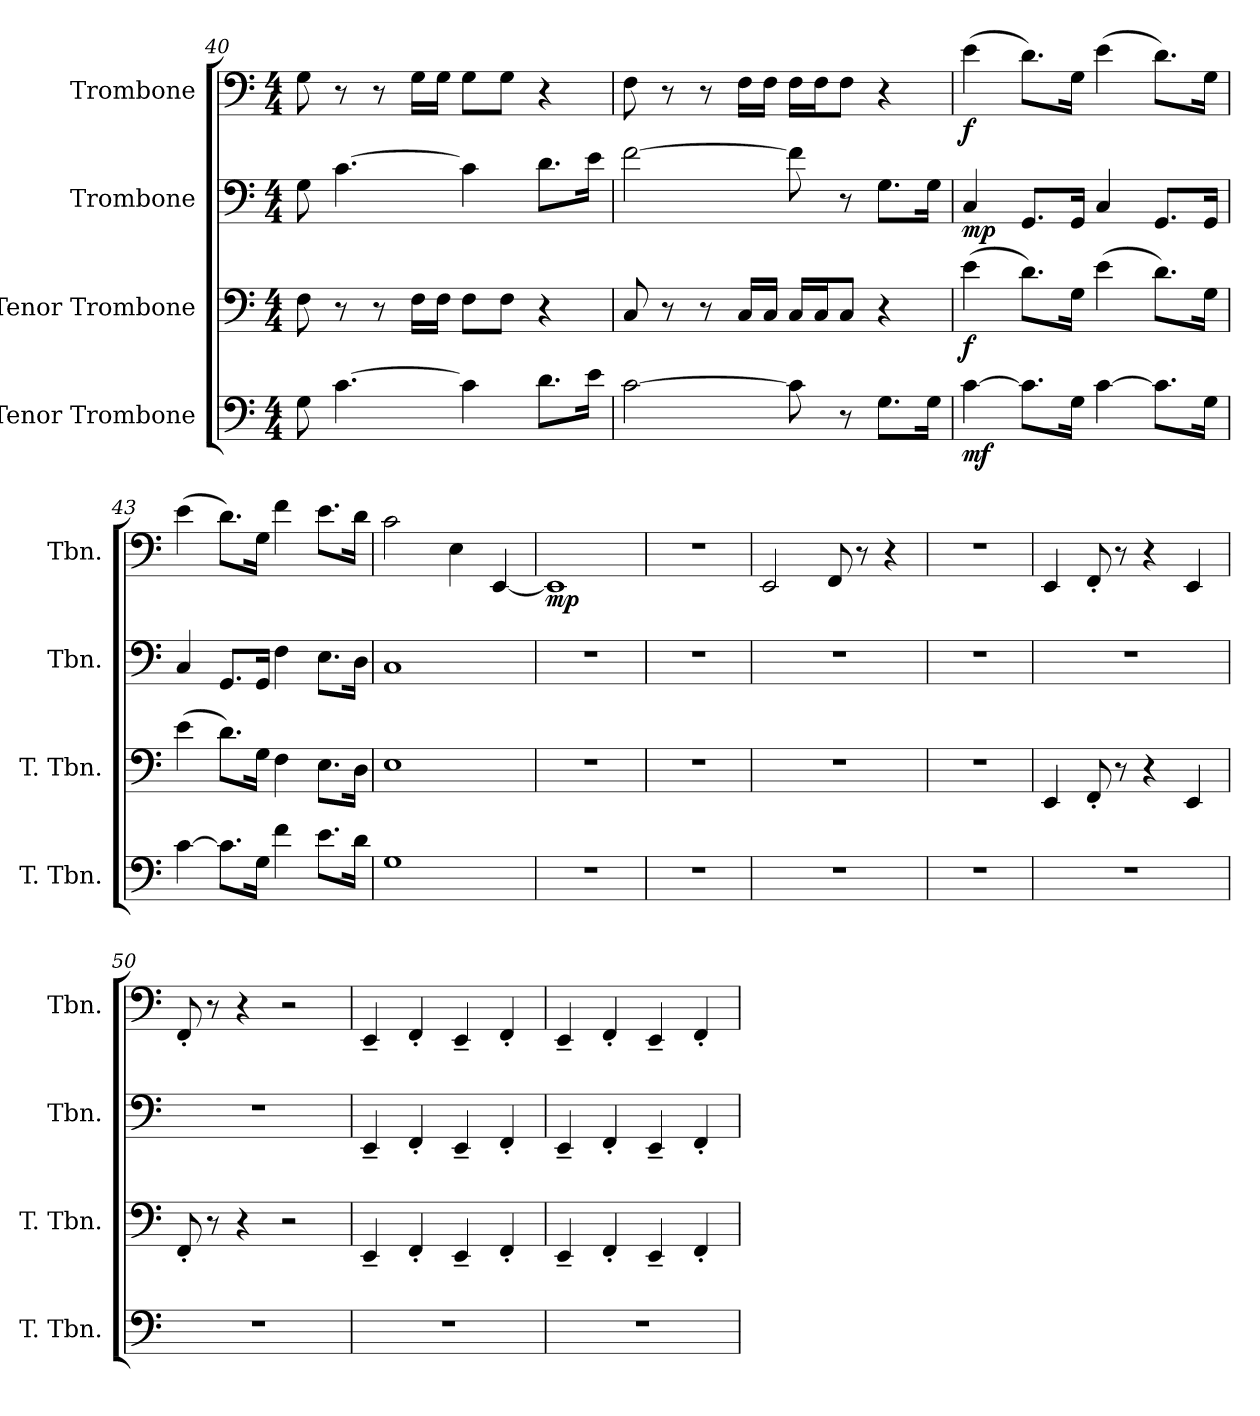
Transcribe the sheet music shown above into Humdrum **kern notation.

**kern	**dynam	**kern	**dynam	**kern	**dynam	**kern	**dynam
*part4	*part4	*part3	*part3	*part2	*part2	*part1	*part1
*staff4	*staff4	*staff3	*staff3	*staff2	*staff2	*staff1	*staff1
*I"Tenor Trombone	*	*I"Tenor Trombone	*	*I"Trombone	*	*I"Trombone	*
*I'T. Tbn.	*	*I'T. Tbn.	*	*I'Tbn.	*	*I'Tbn.	*
!!LO:LB:g=z
*clefF4	*	*clefF4	*	*clefF4	*	*clefF4	*
*k[]	*	*k[]	*	*k[]	*	*k[]	*
*M4/4	*	*M4/4	*	*M4/4	*	*M4/4	*
=40	=40	=40	=40	=40	=40	=40	=40
8G\	.	8F\	.	8G\	.	8G\	.
[4.c\	.	8r	.	[4.c\	.	8r	.
.	.	8r	.	.	.	8r	.
.	.	16F\LL	.	.	.	16G\LL	.
.	.	16F\JJ	.	.	.	16G\JJ	.
4c\]	.	8F\L	.	4c\]	.	8G\L	.
.	.	8F\J	.	.	.	8G\J	.
8.d\L	.	4r	.	8.d\L	.	4r	.
16e\Jk	.	.	.	16e\Jk	.	.	.
=41	=41	=41	=41	=41	=41	=41	=41
[2c\	.	8C/	.	[2f\	.	8F\	.
.	.	8r	.	.	.	8r	.
.	.	8r	.	.	.	8r	.
.	.	16C/LL	.	.	.	16F\LL	.
.	.	16C/JJ	.	.	.	16F\JJ	.
8c\]	.	16C/LL	.	8f\]	.	16F\LL	.
.	.	16C/J	.	.	.	16F\J	.
8r	.	8C/J	.	8r	.	8F\J	.
8.G\L	.	4r	.	8.G\L	.	4r	.
16G\Jk	.	.	.	16G\Jk	.	.	.
=42	=42	=42	=42	=42	=42	=42	=42
!	!LO:DY:b	!	!LO:DY:b	!	!LO:DY:b	!	!LO:DY:b
[4c\	mf	(4e\	f	4C/	mp	(4e\	f
8.c\L]	.	8.d\L)	.	8.GG/L	.	8.d\L)	.
16G\Jk	.	16G\Jk	.	16GG/Jk	.	16G\Jk	.
[4c\	.	(4e\	.	4C/	.	(4e\	.
8.c\L]	.	8.d\L)	.	8.GG/L	.	8.d\L)	.
16G\Jk	.	16G\Jk	.	16GG/Jk	.	16G\Jk	.
=43	=43	=43	=43	=43	=43	=43	=43
[4c\	.	(4e\	.	4C/	.	(4e\	.
8.c\L]	.	8.d\L)	.	8.GG/L	.	8.d\L)	.
16G\Jk	.	16G\Jk	.	16GG/Jk	.	16G\Jk	.
4f\	.	4F\	.	4F\	.	4f\	.
8.e\L	.	8.E\L	.	8.E\L	.	8.e\L	.
16d\Jk	.	16D\Jk	.	16D\Jk	.	16d\Jk	.
=44	=44	=44	=44	=44	=44	=44	=44
1G	.	1E	.	1C	.	2c\	.
.	.	.	.	.	.	4E\	.
.	.	.	.	.	.	[4EE/	.
=45	=45	=45	=45	=45	=45	=45	=45
*	*	*	*	*	*	*MM120	*
!	!	!	!	!	!	!	!LO:DY:b
1r	.	1r	.	1r	.	1EE]	mp
!!LO:PB:g=z
=46	=46	=46	=46	=46	=46	=46	=46
1r	.	1r	.	1r	.	1r	.
=47	=47	=47	=47	=47	=47	=47	=47
1r	.	1r	.	1r	.	2EE/	.
.	.	.	.	.	.	8FF/	.
.	.	.	.	.	.	8r	.
.	.	.	.	.	.	4r	.
=48	=48	=48	=48	=48	=48	=48	=48
1r	.	1r	.	1r	.	1r	.
=49	=49	=49	=49	=49	=49	=49	=49
1r	.	4EE/	.	1r	.	4EE/	.
.	.	8FF'/	.	.	.	8FF'/	.
.	.	8r	.	.	.	8r	.
.	.	4r	.	.	.	4r	.
.	.	4EE/	.	.	.	4EE/	.
=50	=50	=50	=50	=50	=50	=50	=50
1r	.	8FF'/	.	1r	.	8FF'/	.
.	.	8r	.	.	.	8r	.
.	.	4r	.	.	.	4r	.
.	.	2r	.	.	.	2r	.
=51	=51	=51	=51	=51	=51	=51	=51
1r	.	4EE~/	.	4EE~/	.	4EE~/	.
.	.	4FF'/	.	4FF'/	.	4FF'/	.
.	.	4EE~/	.	4EE~/	.	4EE~/	.
.	.	4FF'/	.	4FF'/	.	4FF'/	.
=52	=52	=52	=52	=52	=52	=52	=52
1r	.	4EE~/	.	4EE~/	.	4EE~/	.
.	.	4FF'/	.	4FF'/	.	4FF'/	.
.	.	4EE~/	.	4EE~/	.	4EE~/	.
.	.	4FF'/	.	4FF'/	.	4FF'/	.
=	=	=	=	=	=	=	=
*-	*-	*-	*-	*-	*-	*-	*-
